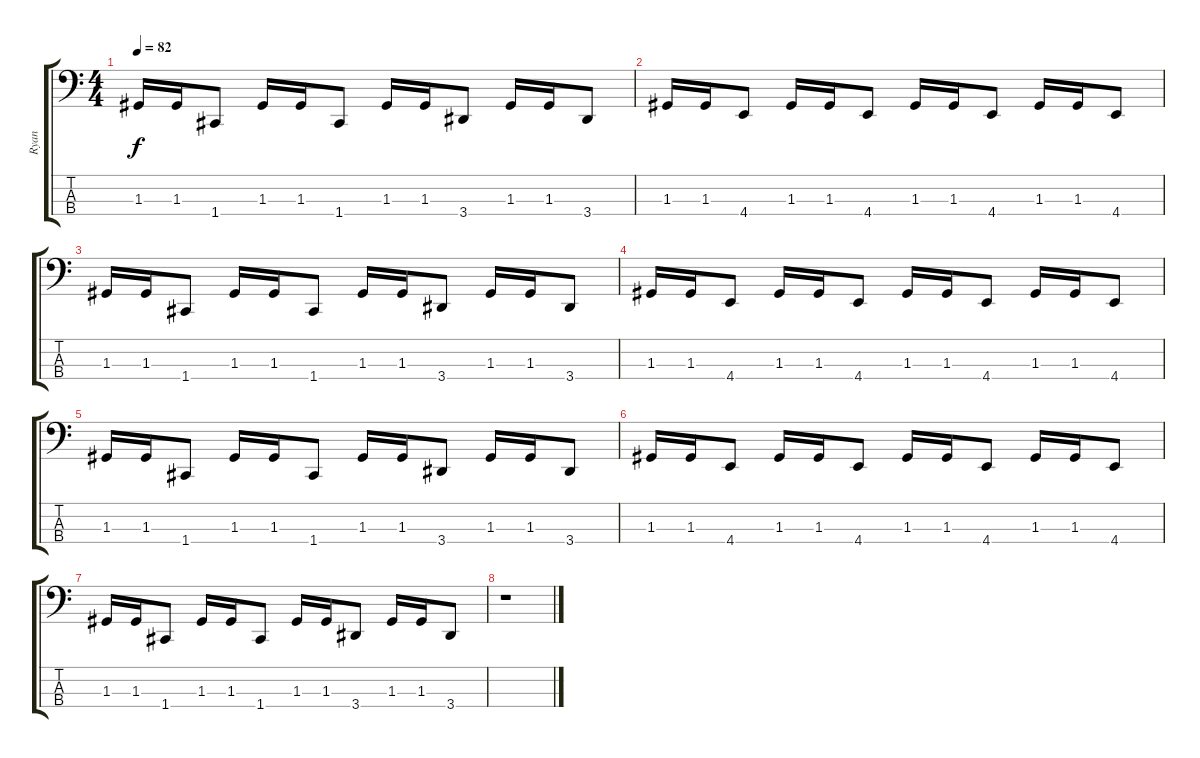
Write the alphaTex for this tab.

\track ("Ryan" "Ryan") {instrument electricbassfinger}
\staff {score tabs}
\tuning (F2 C2 G1 C1) {hide}
\ts (4 4)
\tempo 82
\clef f4
\ks c
1.3.16{dy f} 1.3.16 1.4.8 1.3.16 1.3.16 1.4.8 1.3.16 1.3.16 3.4.8 1.3.16 1.3.16 3.4.8 |
1.3.16 1.3.16 4.4.8 1.3.16 1.3.16 4.4.8 1.3.16 1.3.16 4.4.8 1.3.16 1.3.16 4.4.8 |
1.3.16 1.3.16 1.4.8 1.3.16 1.3.16 1.4.8 1.3.16 1.3.16 3.4.8 1.3.16 1.3.16 3.4.8 |
1.3.16 1.3.16 4.4.8 1.3.16 1.3.16 4.4.8 1.3.16 1.3.16 4.4.8 1.3.16 1.3.16 4.4.8 |
1.3.16 1.3.16 1.4.8 1.3.16 1.3.16 1.4.8 1.3.16 1.3.16 3.4.8 1.3.16 1.3.16 3.4.8 |
1.3.16 1.3.16 4.4.8 1.3.16 1.3.16 4.4.8 1.3.16 1.3.16 4.4.8 1.3.16 1.3.16 4.4.8 |
1.3.16 1.3.16 1.4.8 1.3.16 1.3.16 1.4.8 1.3.16 1.3.16 3.4.8 1.3.16 1.3.16 3.4.8 |
r.1
